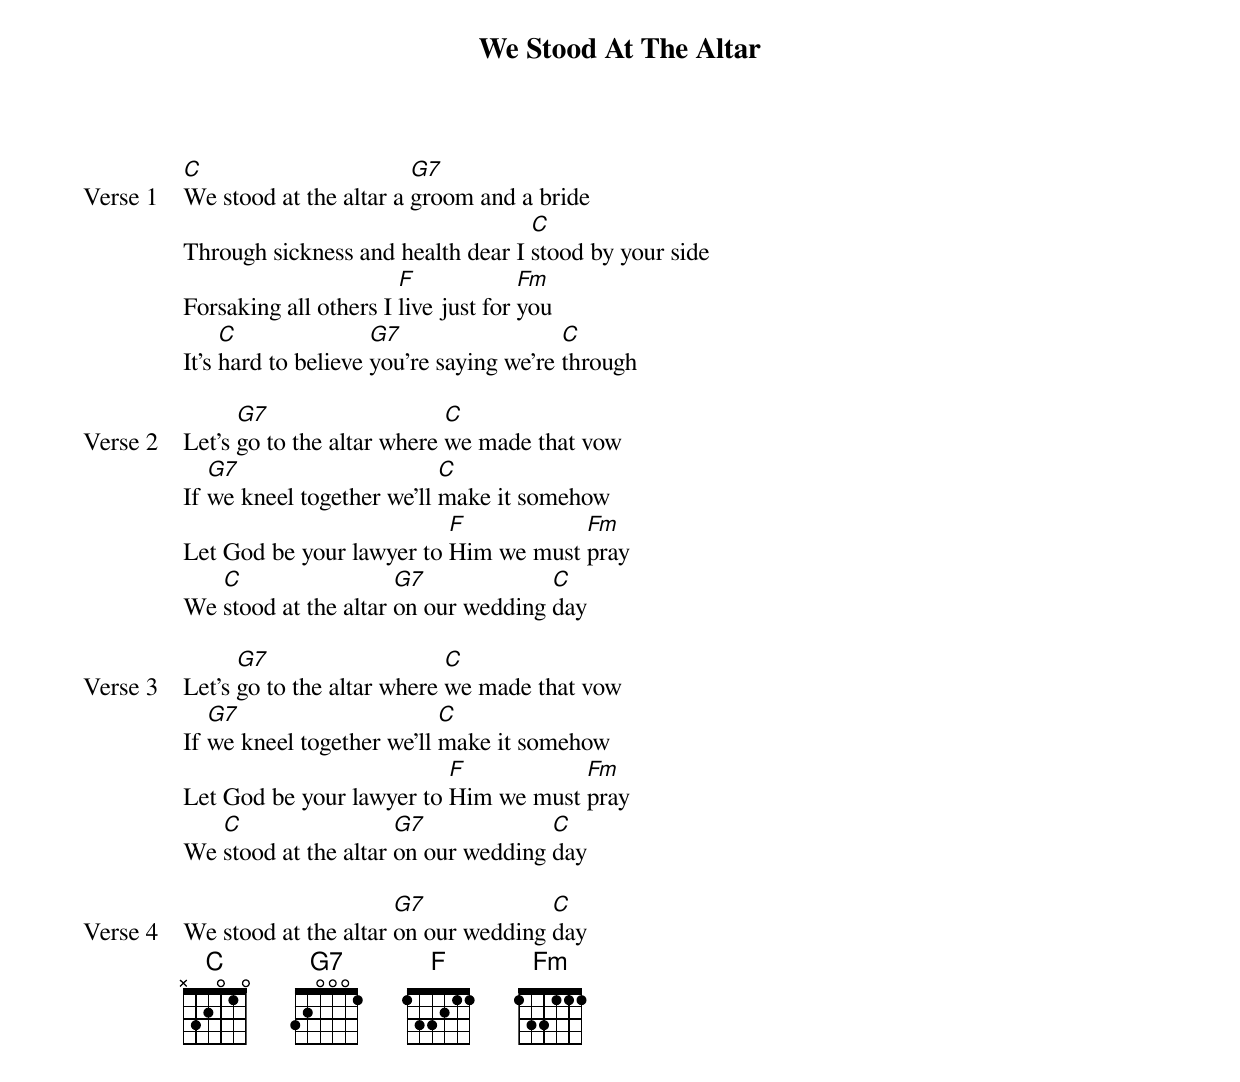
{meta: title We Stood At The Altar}
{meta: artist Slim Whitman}
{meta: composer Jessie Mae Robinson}
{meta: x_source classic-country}
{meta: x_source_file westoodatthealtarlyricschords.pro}
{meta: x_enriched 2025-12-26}

{start_of_verse: Verse 1}
[C]We stood at the altar a [G7]groom and a bride
Through sickness and health dear I [C]stood by your side
Forsaking all others I [F]live just for [Fm]you
It's [C]hard to believe [G7]you're saying we're [C]through
{end_of_verse}

{start_of_verse: Verse 2}
Let's [G7]go to the altar where [C]we made that vow
If [G7]we kneel together we'll [C]make it somehow
Let God be your lawyer to [F]Him we must [Fm]pray
We [C]stood at the altar [G7]on our wedding [C]day
{end_of_verse}

{start_of_verse: Verse 3}
Let's [G7]go to the altar where [C]we made that vow
If [G7]we kneel together we'll [C]make it somehow
Let God be your lawyer to [F]Him we must [Fm]pray
We [C]stood at the altar [G7]on our wedding [C]day
{end_of_verse}

{start_of_verse: Verse 4}
We stood at the altar [G7]on our wedding [C]day
{end_of_verse}
